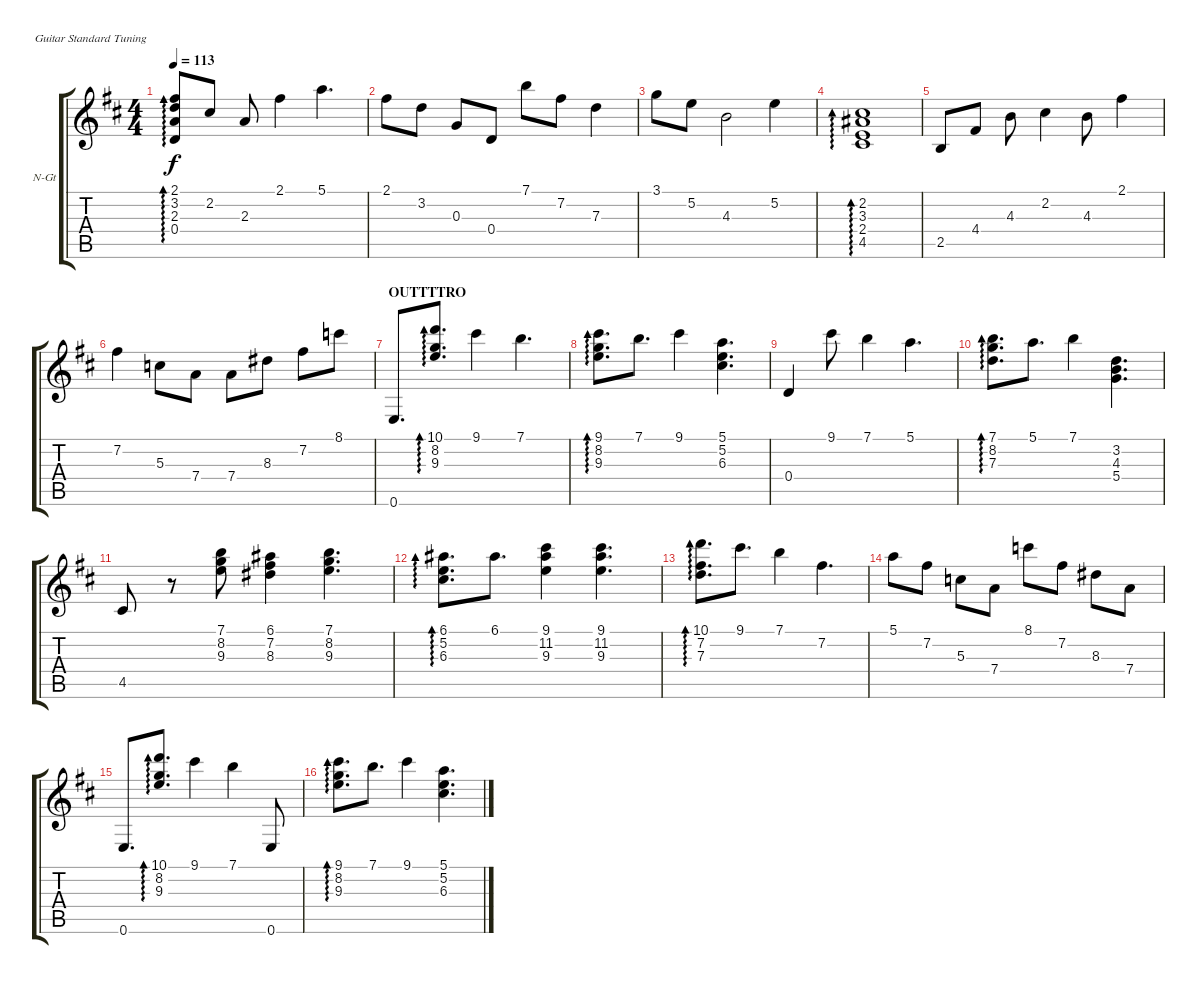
\defaultSystemsLayout 4
\bracketExtendMode groupsimilarinstruments
\firstSystemTrackNameOrientation horizontal
\otherSystemsTrackNameOrientation horizontal
\track ("Nylon Guitar" "N-Gt") {instrument acousticguitarnylon}
\staff {score tabs}
\tuning (E4 B3 G3 D3 A2 E2)
\ts (4 4)
\tempo 113
\clef g2
\ks bminor
(0.4 2.3 3.2 2.1).8{ad 0 dy f} 2.2.8 2.3.8 2.1.4 5.1.4{d} |
2.1.8 3.2.8 0.3.8 0.4.8 7.1.8 7.2.8 7.3.4 |
3.1.8 5.2.8 4.3.2 5.2.4 |
(4.5 2.4 3.3 2.2).1{ad 0} |
2.5.8 4.4.8 4.3.8 2.2.4 4.3.8 2.1.4 |
7.2.4 5.3.8 7.4.8 7.4.8 8.3.8 7.2.8 8.1.8 |
\section ("" "OUTTTTRO")
0.6.8{d} (10.1 9.3 8.2).8{d ad 0} 9.1.4 7.1.4{d} |
(9.1 8.2 9.3).8{d ad 0} 7.1.8{d} 9.1.4 (5.1 5.2 6.3).4{d} |
0.4.4 9.1.8 7.1.4 5.1.4{d} |
(7.1 8.2 7.3).8{d ad 0} 5.1.8{d} 7.1.4 (3.2 4.3 5.4).4{d} |
4.5.8 r.8 (7.1 8.2 9.3).8 (6.1 7.2 8.3).4 (7.1 8.2 9.3).4{d} |
(6.1 6.3 5.2).8{d ad 0} 6.1.8{d} (9.1 11.2 9.3).4 (9.1 11.2 9.3).4{d} |
(10.1 7.3 7.2).8{d ad 0} 9.1.8{d} 7.1.4 7.2.4{d} |
5.1.8 7.2.8 5.3.8 7.4.8 8.1.8 7.2.8 8.3.8 7.4.8 |
0.6.8{d} (10.1 9.3 8.2).8{d ad 0} 9.1.4 7.1.4 0.6.8 |
(9.1 8.2 9.3).8{d ad 0} 7.1.8{d} 9.1.4 (5.1 5.2 6.3).4{d}
